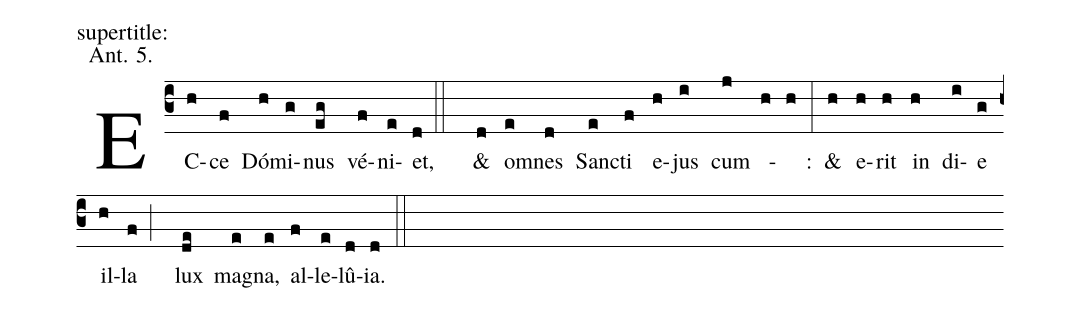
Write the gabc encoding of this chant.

annotation:Ant. 5.;
%%
(c3) EC(h)ce(f) Dó(h)mi(g)nus(eg) vé(f)ni(e)et,(d::) &(d) om(e)nes(d) Sanc(e)ti(f) e(h)jus(i) cum(j)
е(h)о(h) :(:) &(h) e(h)rit(h) in(h) di(i)e(g) il(h)la(f;) lux(de) mag(e)na,(e) al(f)le(e)lû(d)ia.(d::)
